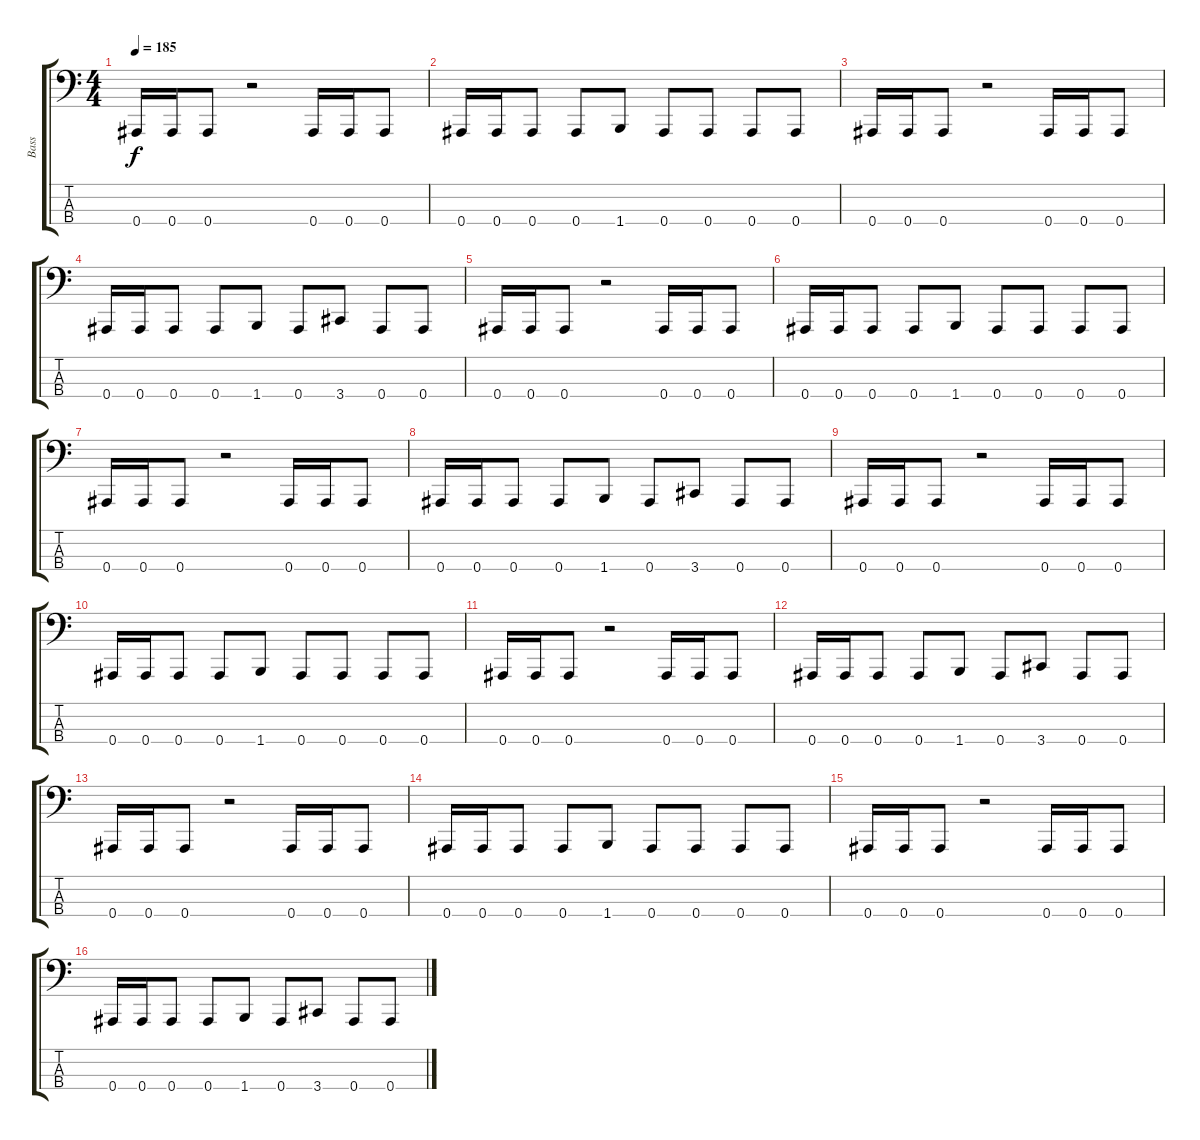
\track ("Bass" "Bass") {instrument electricbasspick}
\staff {score tabs}
\tuning (Eb2 Bb1 F1 Bb0) {hide}
\ts (4 4)
\tempo 185
\clef f4
\ks c
0.4.16{dy f} 0.4.16 0.4.8 r.2 0.4.16 0.4.16 0.4.8 |
0.4.16 0.4.16 0.4.8 0.4.8 1.4.8 0.4.8 0.4.8 0.4.8 0.4.8 |
0.4.16 0.4.16 0.4.8 r.2 0.4.16 0.4.16 0.4.8 |
0.4.16 0.4.16 0.4.8 0.4.8 1.4.8 0.4.8 3.4.8 0.4.8 0.4.8 |
0.4.16 0.4.16 0.4.8 r.2 0.4.16 0.4.16 0.4.8 |
0.4.16 0.4.16 0.4.8 0.4.8 1.4.8 0.4.8 0.4.8 0.4.8 0.4.8 |
0.4.16 0.4.16 0.4.8 r.2 0.4.16 0.4.16 0.4.8 |
0.4.16 0.4.16 0.4.8 0.4.8 1.4.8 0.4.8 3.4.8 0.4.8 0.4.8 |
0.4.16 0.4.16 0.4.8 r.2 0.4.16 0.4.16 0.4.8 |
0.4.16 0.4.16 0.4.8 0.4.8 1.4.8 0.4.8 0.4.8 0.4.8 0.4.8 |
0.4.16 0.4.16 0.4.8 r.2 0.4.16 0.4.16 0.4.8 |
0.4.16 0.4.16 0.4.8 0.4.8 1.4.8 0.4.8 3.4.8 0.4.8 0.4.8 |
0.4.16 0.4.16 0.4.8 r.2 0.4.16 0.4.16 0.4.8 |
0.4.16 0.4.16 0.4.8 0.4.8 1.4.8 0.4.8 0.4.8 0.4.8 0.4.8 |
0.4.16 0.4.16 0.4.8 r.2 0.4.16 0.4.16 0.4.8 |
0.4.16 0.4.16 0.4.8 0.4.8 1.4.8 0.4.8 3.4.8 0.4.8 0.4.8
